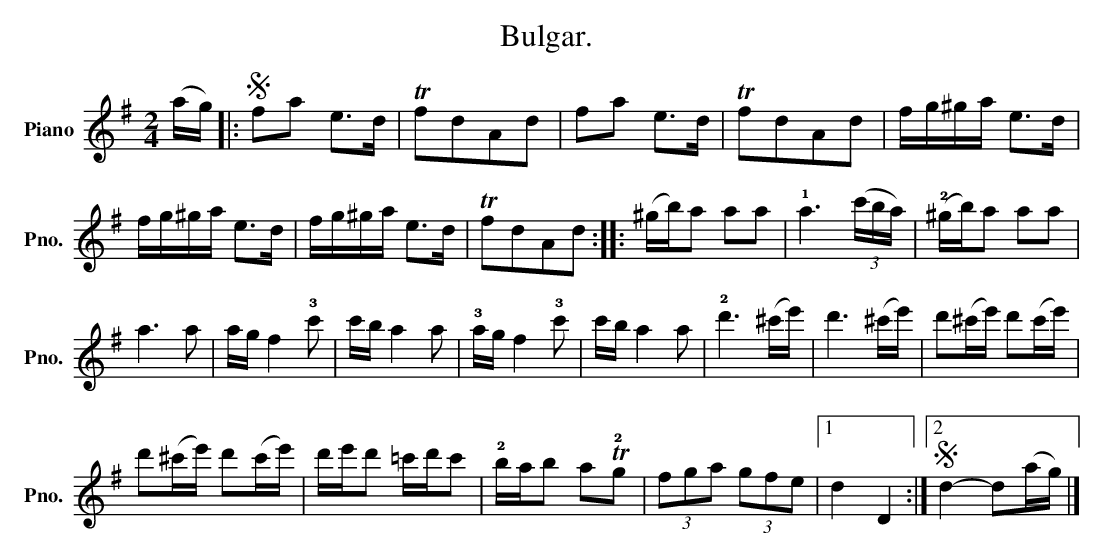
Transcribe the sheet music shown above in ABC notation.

X:1
T:Bulgar.
L:1/8
M:2/4
K:G
V:1 treble nm="Piano" snm="Pno."
V:1
 (a/g/) |:S fa e>d | TfdAd | fa e>d | TfdAd | f/g/^g/a/ e>d |$ f/g/^g/a/ e>d | f/g/^g/a/ e>d | %8
 TfdAd :: (^g/b/)a aa | !1!a3 (3(c'/b/a/) | (!2!^g/b/)a aa |$ a3 a | a/g/ f2 !3!c' | c'/b/ a2 a | %15
 !3!a/g/ f2 !3!c' | c'/b/ a2 a | !2!d'3 (^c'/e'/) | d'3 (^c'/e'/) | d'(^c'/e'/) d'(c'/e'/) |$ %20
 d'(^c'/e'/) d'(c'/e'/) | d'/e'/d' =c'/d'/c' | !2!b/a/b aT!2!g | (3fga (3gfe |1 d2 D2 :|2 %25
S d2- d(a/g/) |] %26
